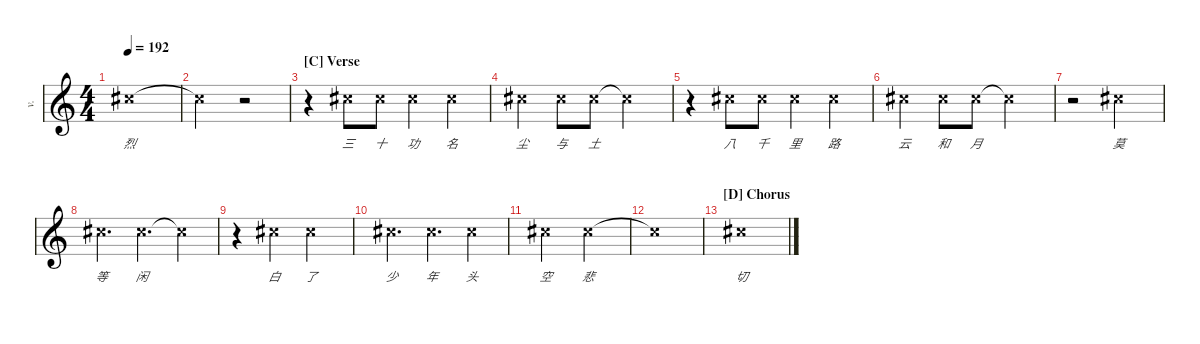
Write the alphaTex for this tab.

\defaultSystemsLayout 4
\hideDynamics
\bracketExtendMode nobrackets
\otherSystemsTrackNameOrientation horizontal
\track ("Vocal" "v.") {instrument distortionguitar}
\staff {score}
\tuning (Db4 Ab3 E3 B2 Gb2 B1)
\ts (4 4)
\tempo 192
\clef g2
\ks c
0.1{x acc #}.1{lyrics (0 "烈") lyrics (1 "") lyrics (2 "") lyrics (3 "") lyrics (4 "") dy mf beam Down} |
0.1{x t acc #}.2{beam Down} r.2{beam Down} |
\section ("C" "Verse")
r.4{beam Down} 0.1{x acc #}.8{lyrics (0 "三") lyrics (1 "") lyrics (2 "") lyrics (3 "") lyrics (4 "") beam Down} 0.1{x acc #}.8{lyrics (0 "十") lyrics (1 "") lyrics (2 "") lyrics (3 "") lyrics (4 "") beam Down} 0.1{x acc #}.4{lyrics (0 "功") lyrics (1 "") lyrics (2 "") lyrics (3 "") lyrics (4 "") beam Down} 0.1{x acc #}.4{lyrics (0 "名") lyrics (1 "") lyrics (2 "") lyrics (3 "") lyrics (4 "") beam Down} |
0.1{x acc #}.4{lyrics (0 "尘") lyrics (1 "") lyrics (2 "") lyrics (3 "") lyrics (4 "") beam Down} 0.1{x acc #}.8{lyrics (0 "与") lyrics (1 "") lyrics (2 "") lyrics (3 "") lyrics (4 "") beam Down} 0.1{x acc #}.8{lyrics (0 "土") lyrics (1 "") lyrics (2 "") lyrics (3 "") lyrics (4 "") beam Down} 0.1{x t acc #}.2{beam Down} |
r.4{beam Down} 0.1{x acc #}.8{lyrics (0 "八") lyrics (1 "") lyrics (2 "") lyrics (3 "") lyrics (4 "") beam Down} 0.1{x acc #}.8{lyrics (0 "千") lyrics (1 "") lyrics (2 "") lyrics (3 "") lyrics (4 "") beam Down} 0.1{x acc #}.4{lyrics (0 "里") lyrics (1 "") lyrics (2 "") lyrics (3 "") lyrics (4 "") beam Down} 0.1{x acc #}.4{lyrics (0 "路") lyrics (1 "") lyrics (2 "") lyrics (3 "") lyrics (4 "") beam Down} |
0.1{x acc #}.4{lyrics (0 "云") lyrics (1 "") lyrics (2 "") lyrics (3 "") lyrics (4 "") beam Down} 0.1{x acc #}.8{lyrics (0 "和") lyrics (1 "") lyrics (2 "") lyrics (3 "") lyrics (4 "") beam Down} 0.1{x acc #}.8{lyrics (0 "月") lyrics (1 "") lyrics (2 "") lyrics (3 "") lyrics (4 "") beam Down} 0.1{x t acc #}.2{beam Down} |
r.2{beam Down} 0.1{x acc #}.2{lyrics (0 "莫") lyrics (1 "") lyrics (2 "") lyrics (3 "") lyrics (4 "") beam Down} |
0.1{x acc #}.4{d lyrics (0 "等") lyrics (1 "") lyrics (2 "") lyrics (3 "") lyrics (4 "") beam Down} 0.1{x acc #}.4{d lyrics (0 "闲") lyrics (1 "") lyrics (2 "") lyrics (3 "") lyrics (4 "") beam Down} 0.1{x t acc #}.4{beam Down} |
r.4{beam Down} 0.1{x acc #}.4{lyrics (0 "白") lyrics (1 "") lyrics (2 "") lyrics (3 "") lyrics (4 "") beam Down} 0.1{x acc #}.2{lyrics (0 "了") lyrics (1 "") lyrics (2 "") lyrics (3 "") lyrics (4 "") beam Down} |
0.1{x acc #}.4{d lyrics (0 "少") lyrics (1 "") lyrics (2 "") lyrics (3 "") lyrics (4 "") beam Down} 0.1{x acc #}.4{d lyrics (0 "年") lyrics (1 "") lyrics (2 "") lyrics (3 "") lyrics (4 "") beam Down} 0.1{x acc #}.4{lyrics (0 "头") lyrics (1 "") lyrics (2 "") lyrics (3 "") lyrics (4 "") beam Down} |
0.1{x acc #}.2{lyrics (0 "空") lyrics (1 "") lyrics (2 "") lyrics (3 "") lyrics (4 "") beam Down} 0.1{x acc #}.2{lyrics (0 "悲") lyrics (1 "") lyrics (2 "") lyrics (3 "") lyrics (4 "") beam Down} |
0.1{x t acc #}.1{beam Down} |
\section ("D" "Chorus")
0.1{x acc #}.1{lyrics (0 "切") lyrics (1 "") lyrics (2 "") lyrics (3 "") lyrics (4 "") beam Down}
